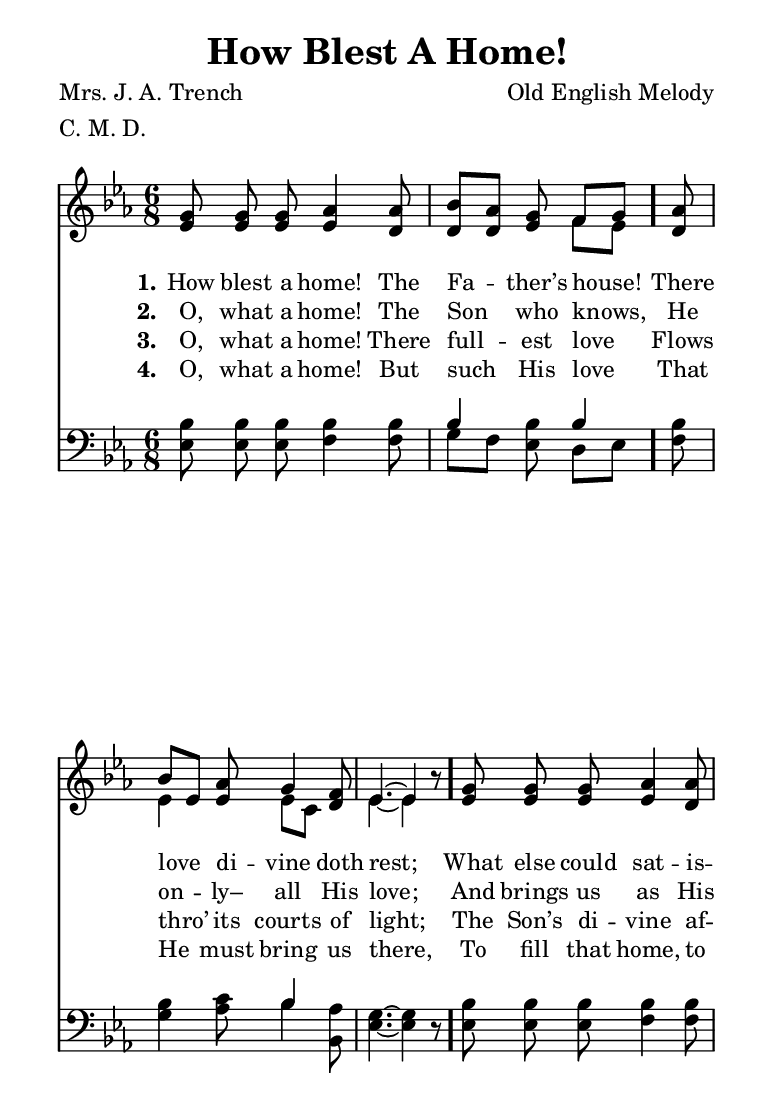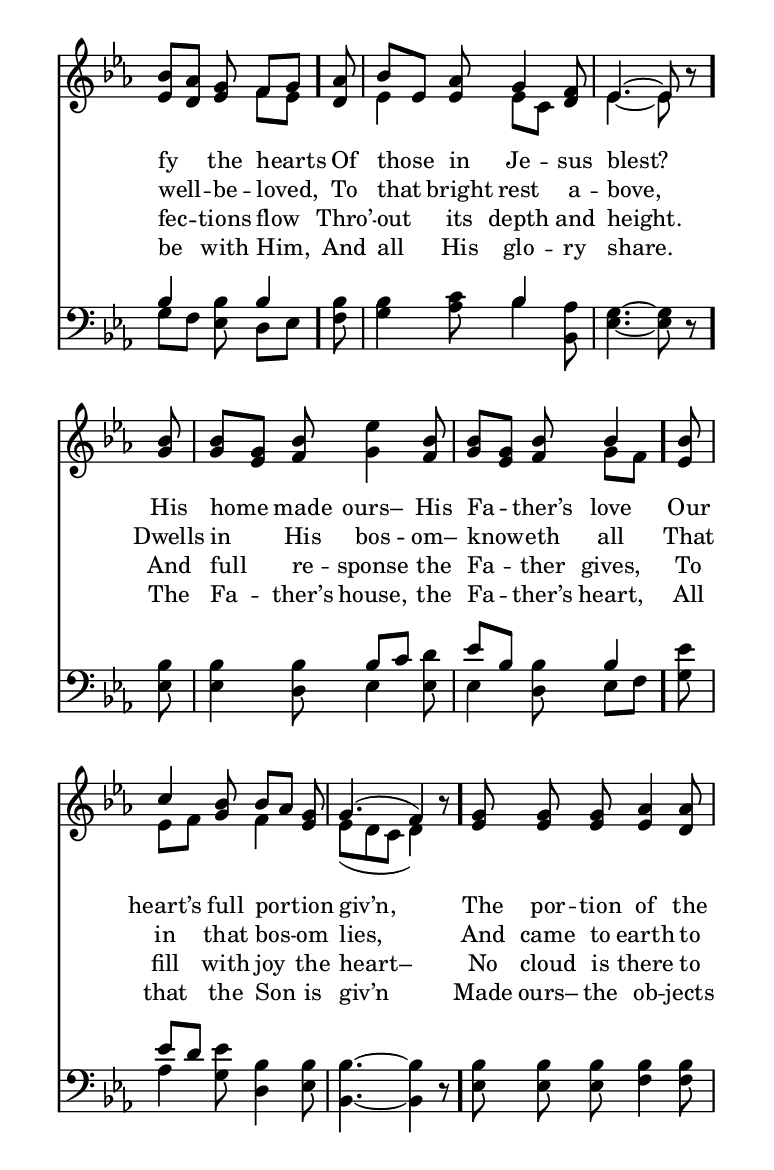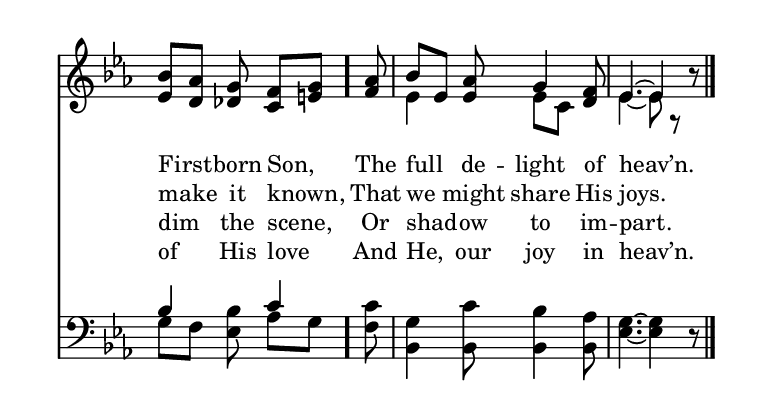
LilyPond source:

\include "common/global.ily"
\paper {
  \include "common/paper.ily"
}

\header{
  hymnnumber = "202"
  title = "How Blest A Home!"
  tunename = "Prospect"
  meter = "C. M. D."
  poet = "Mrs. J. A. Trench"
  composer = "Old English Melody"
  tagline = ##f
}

global = {
  \include "common/overrides.ily"
  \override Staff.TimeSignature.style = #'numbered
  \time 6/8
  \override Score.MetronomeMark.transparent = ##t % hide all fermata changes too
  \tempo 8=120
  \key ees \major
  \autoBeamOff
}

notesSoprano = {
\global
\relative c'' {

  g8 g g aes4 aes8 | bes8[ aes] g f[ g]
  aes8 | bes[ ees,] aes g4 f8 | ees4. ~ ees4 r8
  g8 g g aes4 aes8 | bes8[ aes] g f[ g]
  aes8 | bes[ ees,] aes g4 f8 | ees4. ~ ees8 r8
  bes'8 | bes[ g] bes ees4 bes8 | bes8[ g] bes bes4
  bes8 | c4 bes8 bes[ aes] g | g4.( f4) r8
  g8 g g aes4 aes8 | bes8[ aes] g f[ g]
  aes8 | bes[ ees,] aes g4 f8 | ees4. ~ ees4 r8

  \bar "|."

}
}

notesAlto = {
\global
\relative e' {

  ees8 ees ees ees4 d8 | d8[ d] ees f[ ees]
  d8 | ees4 ees8 ees8[ c] d | ees4. ~ ees4 r8
  ees8 ees ees ees4 d8 | ees8[ d] ees f[ ees]
  d8 | ees4 ees8 ees8[ c] d | ees4. ~ ees8 r8
  g8 | g[ ees] f g4 f8 | g8[ ees] f g[ f]
  ees8 | ees[ f] g f4 ees8 | ees8([ d c] d4) r8
  ees8 ees ees ees4 d8 | ees8[ d] des c[ e]
  f8 | ees4 ees8 ees8[ c] d | ees4. ~ ees8 r8

}
}

notesTenor = {
\global
\relative a {

  bes8 bes bes bes4 bes8 | bes4 bes8 bes4
  bes8 | bes4 c8 bes4 aes8 | g4. ~ g4 r8
  bes8 bes bes bes4 bes8 | bes4 bes8 bes4
  bes8 | bes4 c8 bes4 aes8 | g4. ~ g8 r8
  bes8 | bes4 bes8 bes[ c] d | ees[ bes] bes bes4
  ees8 | ees[ d] ees bes4 bes8 | bes4. ~ bes4 r8
  bes8 bes bes bes4 bes8 | bes4 bes8 c4
  c8 | g4 c8 bes4 aes8 | g4. ~ g4 r8

}
}

notesBass = {
\global
\relative f {

  ees8 ees ees f4 f8 | g[ f] ees d[ ees]
  f8 | g4 aes8 bes4 bes,8 | ees4. ~ ees4 r8
  ees8 ees ees f4 f8 | g[ f] ees d[ ees]
  f8 | g4 aes8 bes4 bes,8 | ees4. ~ ees8 r8
  ees8 | ees4 d8 ees4 ees8 | ees4 d8 ees[ f]
  g8 | aes4 g8 d4 ees8 | bes4. ~ bes4 r8
  ees8 ees ees f4 f8 | g[ f] ees aes[ g]
  f8 | bes,4 bes8 bes4 bes8 | ees4. ~ ees4 r8

}
}

wordsA = \lyricmode {
\set stanza = "1."

How blest a home! The Fa -- ther’s house! \bar "."
There love di -- vine doth rest; \bar "."
What else could sat -- is -- fy the hearts \bar "."
Of those in Je -- sus blest? \bar "."
His home made ours– His Fa -- ther’s love \bar "."
Our heart’s full por -- tion giv’n, \bar "."
The por -- tion of the First -- born Son, \bar "."
The full de -- light of heav’n. \bar "."

}

wordsB = \lyricmode {
\set stanza = "2."

O, what a home! The Son who knows,
He on -- ly– all His love;
And brings us as His well -- be -- loved,
To that bright rest a -- bove,
Dwells in His bos -- om– know -- eth all
That in that bos -- om lies,
And came to earth to make it known,
That we might share His joys.

}

wordsC = \lyricmode {
\set stanza = "3."

O, what a home! There full -- est love
Flows thro’ its courts of light;
The Son’s di -- vine af -- fec -- tions flow
Thro’ -- out its depth and height.
And full re -- sponse the Fa -- ther gives,
To fill with joy the heart–
No cloud is there to dim the scene,
Or shad -- ow to im -- part.

}

wordsD = \lyricmode {
\set stanza = "4."

O, what a home! But such His love
That He must bring us there,
To fill that home, to be with Him,
And all His glo -- ry share.
The Fa -- ther’s house, the Fa -- ther’s heart,
All that the Son is giv’n
Made ours– the ob -- jects of His love
And He, our joy in heav’n.

}

\score {
  \context ChoirStaff <<
    \context Staff = upper <<
      \set ChoirStaff.systemStartDelimiter = #'SystemStartBar
      \partcombine #'(2 . 9) \notesSoprano \notesAlto
      \context NullVoice = sopranos { \voiceOne << \notesSoprano >> }
      \context NullVoice = altos { \voiceTwo << \notesAlto >> }
      \context Lyrics = one   \lyricsto sopranos \wordsA
      \context Lyrics = two   \lyricsto sopranos \wordsB
      \context Lyrics = three \lyricsto sopranos \wordsC
      \context Lyrics = four  \lyricsto sopranos \wordsD
    >>
    \context Staff = men <<
      \clef bass
      \partcombine #'(2 . 9) \notesTenor \notesBass
      \context NullVoice = tenors { \voiceOne << \notesTenor >> }
      \context NullVoice = basses { \voiceTwo << \notesBass >> }
    >>
  >>
  \layout {
    \include "common/layout.ily"
  }
  \midi{
    \include "common/midi.ily"
  }
}

\version "2.19.49"  % necessary for upgrading to future LilyPond versions.

% vi:set et ts=2 sw=2 ai nocindent syntax=lilypond:
